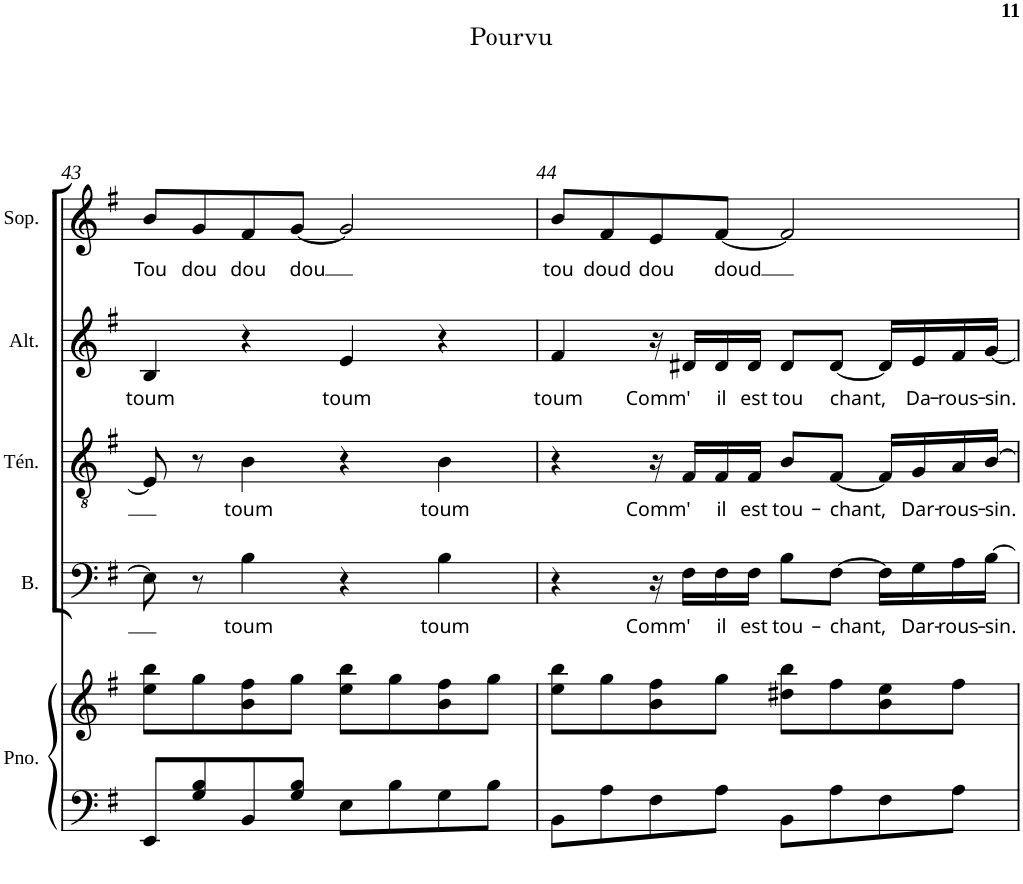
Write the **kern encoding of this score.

**kern	**kern	**kern	**text	**kern	**text	**kern	**text	**kern	**text
*part5	*part5	*part4	*part4	*part3	*part3	*part2	*part2	*part1	*part1
*staff6	*staff5	*staff4	*staff4	*staff3	*staff3	*staff2	*staff2	*staff1	*staff1
*I"Piano	*	*I"Basse	*	*I"Ténor	*	*I"Alto	*	*I"Soprano	*
*I'Pno.	*	*I'B.	*	*I'Tén.	*	*I'Alt.	*	*I'Sop.	*
!!LO:PB:g=z
*clefF4	*clefG2	*clefF4	*	*clefGv2	*	*clefG2	*	*clefG2	*
*k[f#]	*k[f#]	*k[f#]	*	*k[f#]	*	*k[f#]	*	*k[f#]	*
*e:	*e:	*e:	*	*e:	*	*e:	*	*e:	*
*M4/4	*M4/4	*M4/4	*	*M4/4	*	*M4/4	*	*M4/4	*
=43	=43	=43	=43	=43	=43	=43	=43	=43	=43
!	!	!	!	!	!	!	!LO:LY:b	!	!LO:LY:b
8EE/L	8ee\ 8bb\L	8E\]	.	8E/]	.	4B/	toum	8b/L	Tou
!	!	!	!	!	!	!	!	!	!LO:LY:b
8G/ 8B/	8gg\	8r	.	8r	.	.	.	8g/	dou
!	!	!	!LO:LY:b	!	!LO:LY:b	!	!	!	!LO:LY:b
8BB/	8b\ 8ff#\	4B\	toum	4B\	toum	4r	.	8f#/	dou
!	!	!	!	!	!	!	!	!	!LO:LY:b
8G/ 8B/J	8gg\J	.	.	.	.	.	.	[8g/J	dou
!	!	!	!	!	!	!	!LO:LY:b	!	!
8E\L	8ee\ 8bb\L	4r	.	4r	.	4e/	toum	2g/]	.
8B\	8gg\	.	.	.	.	.	.	.	.
!	!	!	!LO:LY:b	!	!LO:LY:b	!	!	!	!
8G\	8b\ 8ff#\	4B\	toum	4B\	toum	4r	.	.	.
8B\J	8gg\J	.	.	.	.	.	.	.	.
=44	=44	=44	=44	=44	=44	=44	=44	=44	=44
!	!	!	!	!	!	!	!LO:LY:b	!	!LO:LY:b
8BB\L	8ee\ 8bb\L	4r	.	4r	.	4f#/	toum	8b/L	tou
!	!	!	!	!	!	!	!	!	!LO:LY:b
8A\	8gg\	.	.	.	.	.	.	8f#/	doud
!	!	!	!LO:LY:b	!	!LO:LY:b	!	!LO:LY:b	!	!LO:LY:b
8F#\	8b\ 8ff#\	16r	Comm'	16r	Comm'	16r	Comm'	8e/	dou
.	.	16F#\LL	.	16F#/LL	.	16d#X/LL	.	.	.
!	!	!	!LO:LY:b	!	!LO:LY:b	!	!LO:LY:b	!	!LO:LY:b
8A\J	8gg\J	16F#\	il	16F#/	il	16d#/	il	[8f#/J	doud
!	!	!	!LO:LY:b	!	!LO:LY:b	!	!LO:LY:b	!	!
.	.	16F#\JJ	est	16F#/JJ	est	16d#/JJ	est	.	.
!	!	!	!LO:LY:b	!	!LO:LY:b	!	!LO:LY:b	!	!
8BB\L	8dd#X\ 8bb\L	8B\L	tou-	8B/L	tou-	8d#/L	tou	2f#/]	.
!	!	!	!LO:LY:b	!	!LO:LY:b	!	!LO:LY:b	!	!
8A\	8ff#\	[8F#\J	-chant,	[8F#/J	-chant,	[8d#/J	chant,	.	.
8F#\	8b\ 8ee\	16F#\LL]	.	16F#/LL]	.	16d#/LL]	.	.	.
!	!	!	!LO:LY:b	!	!LO:LY:b	!	!LO:LY:b	!	!
.	.	16G\	Dar-	16G/	Dar-	16e/	Da-	.	.
!	!	!	!LO:LY:b	!	!LO:LY:b	!	!LO:LY:b	!	!
8A\J	8ff#\J	16A\	-rous-	16A/	-rous-	16f#/	-rous-	.	.
!	!	!	!LO:LY:b	!	!LO:LY:b	!	!LO:LY:b	!	!
.	.	[16B\JJ	-sin.	[16B/JJ	-sin.	[16g/JJ	-sin.	.	.
=	=	=	=	=	=	=	=	=	=
*-	*-	*-	*-	*-	*-	*-	*-	*-	*-
